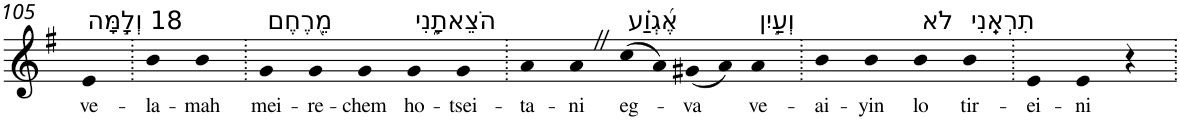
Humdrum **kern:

**kern	**text
*part1	*part1
*staff1	*staff1
*I"Piano	*
*I'Pno	*
!!LO:PB:g=z
*clefG2	*
*k[f#]	*
*G:	*
=105	=105
!LO:TX:a:t=18 וְלָ֣מָּה	!
!	!LO:LY:b
4e	ve-
=106.	=106.
!	!LO:LY:b
4b	-la-
!	!LO:LY:b
4b	-mah
=107.	=107.
!LO:TX:a:t=מֵ֭רֶחֶם	!
!	!LO:LY:b
4g	mei-
!	!LO:LY:b
4g	-re-
!	!LO:LY:b
4g	-chem
!LO:TX:a:t=הֹצֵאתָ֑נִי	!
!	!LO:LY:b
4g	ho-
!	!LO:LY:b
4g	-tsei-
=108.	=108.
!	!LO:LY:b
4a	-ta-
!	!LO:LY:b
4aZ	-ni
!LO:TX:a:t=אֶ֝גְוַ֗ע	!
!	!LO:LY:b
(8cc	eg-
8a)	.
!	!LO:LY:b
(8g#X	-va
8a)	.
!LO:TX:a:t=וְעַ֣יִן	!
!	!LO:LY:b
4a	ve-
=109.	=109.
!	!LO:LY:b
4b	-ai-
!	!LO:LY:b
4b	-yin
!LO:TX:a:t=לֹא	!
!	!LO:LY:b
4b	lo
!LO:TX:a:t=תִרְאֵֽנִי	!
!	!LO:LY:b
4b	tir-
=110.	=110.
!	!LO:LY:b
4e	-ei-
!	!LO:LY:b
4e	-ni
4r	.
=.	=.
*-	*-
